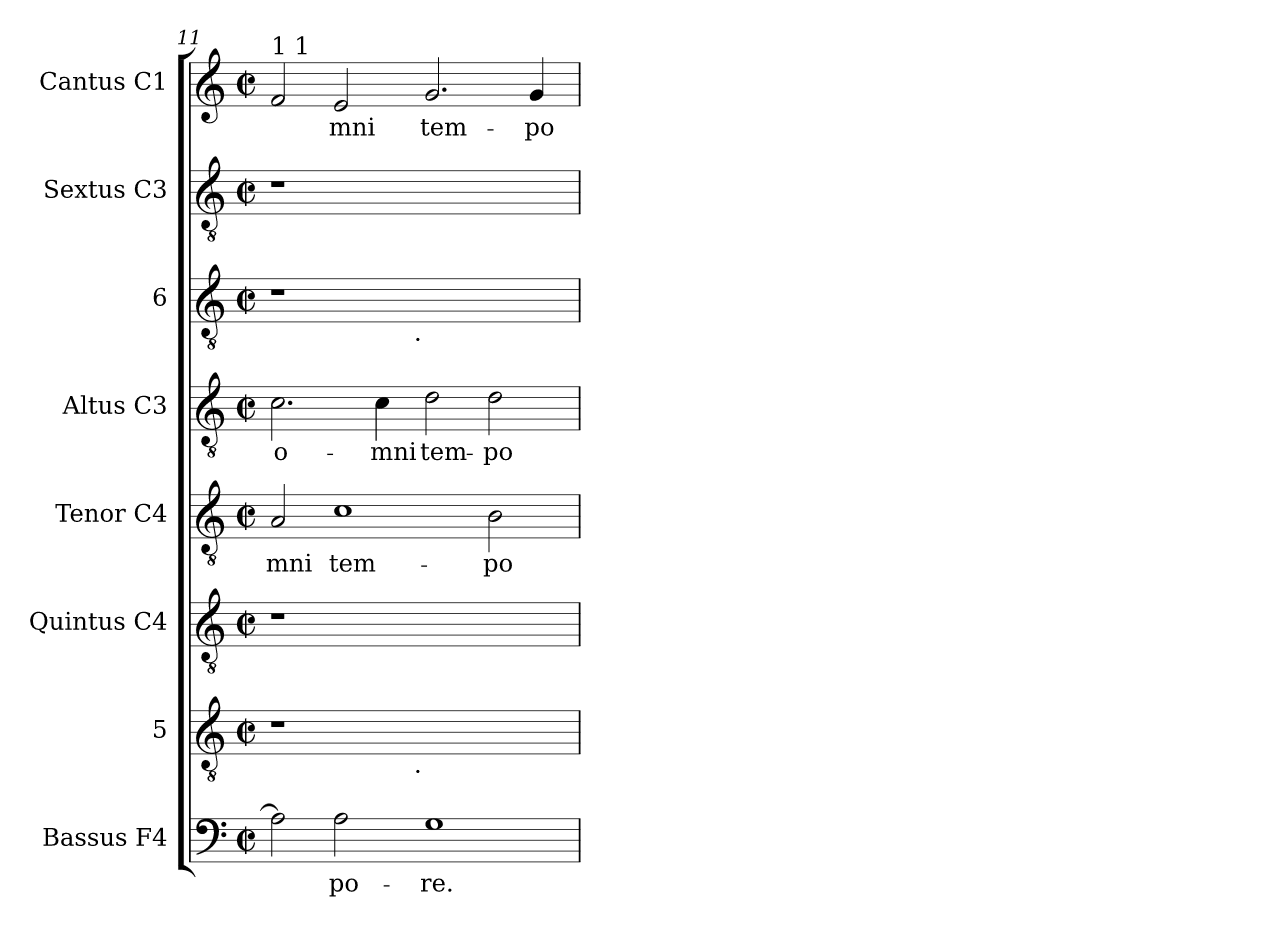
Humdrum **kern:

**kern	**text	**kern	**kern	**kern	**text	**kern	**text	**kern	**kern	**kern	**text
*part8	*part8	*part7	*part6	*part5	*part5	*part4	*part4	*part3	*part2	*part1	*part1
*staff8	*staff8	*staff7	*staff6	*staff5	*staff5	*staff4	*staff4	*staff3	*staff2	*staff1	*staff1
*I"Bassus  F4	*	*I"5	*I"Quintus  C4	*I"Tenor  C4	*	*I"Altus  C3	*	*I"6	*I"Sextus  C3	*I"Cantus  C1	*
*I'B	*	*	*	*I'T	*	*I'A	*	*	*	*I'C	*
!!LO:PB:g=z
*clefF4	*	*clefGv2	*clefGv2	*clefGv2	*	*clefGv2	*	*clefGv2	*clefGv2	*clefG2	*
*k[]	*	*k[]	*k[]	*k[]	*	*k[]	*	*k[]	*k[]	*k[]	*
*C:	*	*C:	*C:	*C:	*	*C:	*	*C:	*C:	*C:	*
*M2/2	*	*M2/2	*M2/2	*M2/2	*	*M2/2	*	*M2/2	*M2/2	*M2/2	*
*met(c|)	*	*met(c|)	*met(c|)	*met(c|)	*	*met(c|)	*	*met(c|)	*met(c|)	*met(c|)	*
=11	=11	=11	=11	=11	=11	=11	=11	=11	=11	=11	=11
!	!	!	!	!	!	!	!	!	!	!LO:TX:a:t=1 1	!
!	!LO:LY:b:cj	!	!	!	!LO:LY:b:cj	!	!LO:LY:b:cj	!	!	!	!LO:LY:b:cj
*	*	*^	*	*	*	*	*	*^	*	*	*
2A\]	--	1r	2ryy	1r	2A/	-mni	2.c\	o-	1r	2ryy	1r	2f/	--
!	!LO:LY:b:cj	!	!	!	!	!LO:LY:b:cj	!	!	!	!	!	!	!LO:LY:b:cj
2A\	-po-	.	4...ryy	.	1c	tem-	.	.	.	4...ryy	.	2e/	-mni
!	!	!	!	!	!	!	!	!LO:LY:b:cj	!	!	!	!	!
.	.	.	.	.	.	.	4c\	-mni	.	.	.	.	.
!	!	!	!	!	!	!	!	!	!	!LO:TX:b:t=.	!	!	!
!	!	!	!LO:TX:b:t=.	!	!	!	!	!	!	!	!	!	!
.	.	.	1ryy	.	.	.	.	.	.	1ryy	.	.	.
!	!LO:LY:b:cj	!	!	!	!	!	!	!LO:LY:b:cj	!	!	!	!	!LO:LY:b:cj
1G	-re.	1ryy	.	1ryy	.	.	2d\	tem-	1ryy	.	1ryy	2.g/	tem-
!	!	!	!	!	!	!LO:LY:b:cj	!	!LO:LY:b:cj	!	!	!	!	!
.	.	.	.	.	2B\	-po-	2d\	-po-	.	.	.	.	.
!	!	!	!	!	!	!	!	!	!	!	!	!	!LO:LY:b:cj
.	.	.	.	.	.	.	.	.	.	.	.	4g/	-po-
.	.	.	32ryy	.	.	.	.	.	.	32ryy	.	.	.
*	*	*v	*v	*	*	*	*	*	*v	*v	*	*	*
=	=	=	=	=	=	=	=	=	=	=	=
*-	*-	*-	*-	*-	*-	*-	*-	*-	*-	*-	*-
